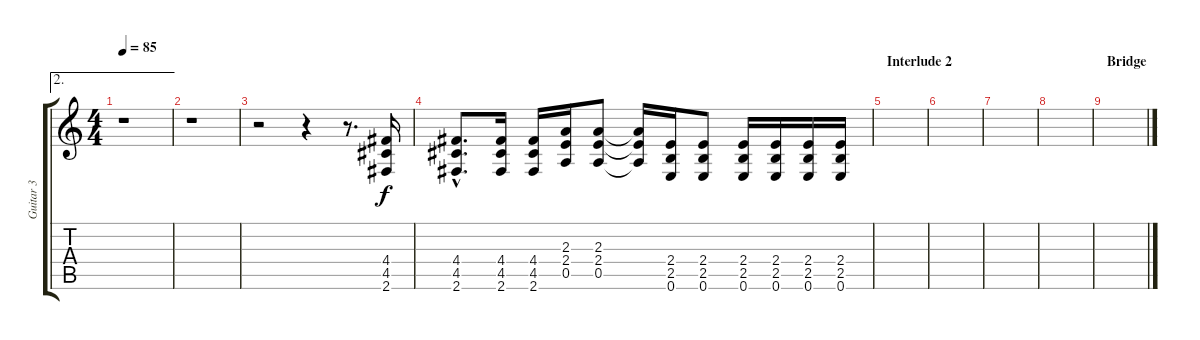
\track ("Guitar 3" "Guitar 3") {instrument acousticguitarsteel}
\staff {score tabs}
\tuning (E4 B3 G3 D3 A2 E2) {hide}
\ae 2
\ts (4 4)
\tempo 85
\clef g2
\ks c
r.1{dy f} |
r.1 |
r.2 r.4 r.8{d} (4.4 4.5 2.6).16 |
(4.4{hac} 4.5{hac} 2.6{hac}).8{d} (4.4 4.5 2.6).16 (4.4 4.5 2.6).16 (2.3 2.4 0.5).16 (2.3 2.4 0.5).8 (2.3{t} 2.4{t} 0.5{t}).16 (2.4 2.5 0.6).16 (2.4 2.5 0.6).8 (2.4 2.5 0.6).16 (2.4 2.5 0.6).16 (2.4 2.5 0.6).16 (2.4 2.5 0.6).16 |
\section ("" "Interlude 2")
|
|
|
|
\section ("" "Bridge")
